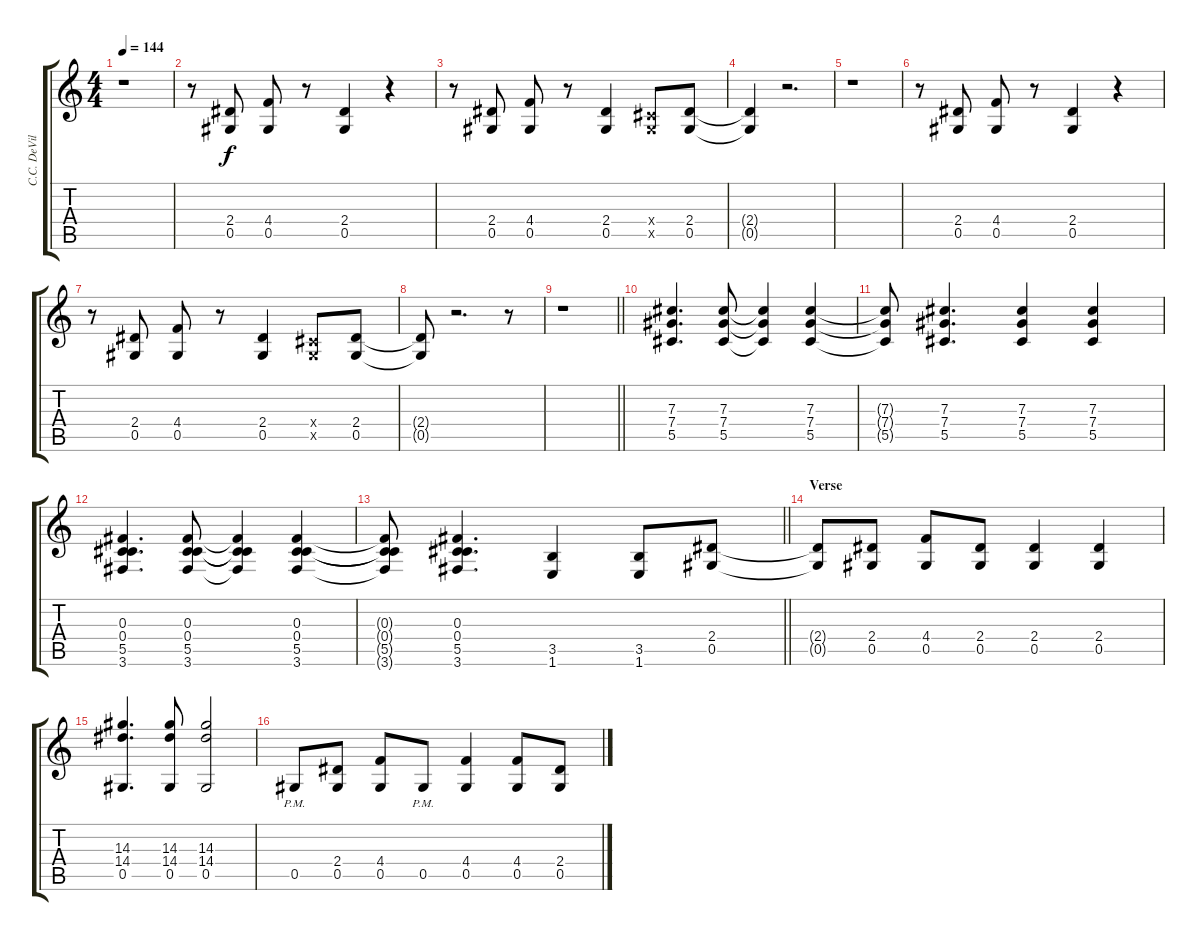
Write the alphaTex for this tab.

\track ("C.C. DeVille - Rhytm Guitar I" "C.C. DeVil") {instrument distortionguitar}
\staff {score tabs}
\tuning (Eb4 Bb3 Gb3 Db3 Ab2 Eb2) {hide}
\ts (4 4)
\tempo 144
\clef g2
\ks c
r.1{dy f} |
r.8 (2.4 0.5).8 (4.4 0.5).8 r.8 (2.4 0.5).4 r.4 |
r.8 (2.4 0.5).8 (4.4 0.5).8 r.8 (2.4 0.5).4 (0.4{x} 0.5{x}).8 (2.4 0.5).8 |
(2.4{t} 0.5{t}).4 r.2{d} |
r.1 |
r.8 (2.4 0.5).8 (4.4 0.5).8 r.8 (2.4 0.5).4 r.4 |
r.8 (2.4 0.5).8 (4.4 0.5).8 r.8 (2.4 0.5).4 (0.4{x} 0.5{x}).8 (2.4 0.5).8 |
(2.4{t} 0.5{t}).8 r.2{d} r.8 |
\barLineRight lightlight
r.1 |
\section ("" "")
(7.3 7.4 5.5).4{d} (7.3 7.4 5.5).8 (7.3{t} 7.4{t} 5.5{t}).4 (7.3 7.4 5.5).4 |
(7.3{t} 7.4{t} 5.5{t}).8 (7.3 7.4 5.5).4{d} (7.3 7.4 5.5).4 (7.3 7.4 5.5).4 |
(0.3 0.4 5.5 3.6).4{d} (0.3 0.4 5.5 3.6).8 (0.3{t} 0.4{t} 5.5{t} 3.6{t}).4 (0.3 0.4 5.5 3.6).4 |
\barLineRight lightlight
(0.3{t} 0.4{t} 5.5{t} 3.6{t}).8 (0.3 0.4 5.5 3.6).4{d} (3.5 1.6).4 (3.5 1.6).8 (2.4 0.5).8 |
\section ("" "Verse")
(2.4{t} 0.5{t}).8 (2.4 0.5).8 (4.4 0.5).8 (2.4 0.5).8 (2.4 0.5).4 (2.4 0.5).4 |
(14.3 14.4 0.5).4{d} (14.3 14.4 0.5).8 (14.3 14.4 0.5).2 |
0.5{pm}.8 (2.4 0.5).8 (4.4 0.5).8 0.5{pm}.8 (4.4 0.5).4 (4.4 0.5).8 (2.4 0.5).8
